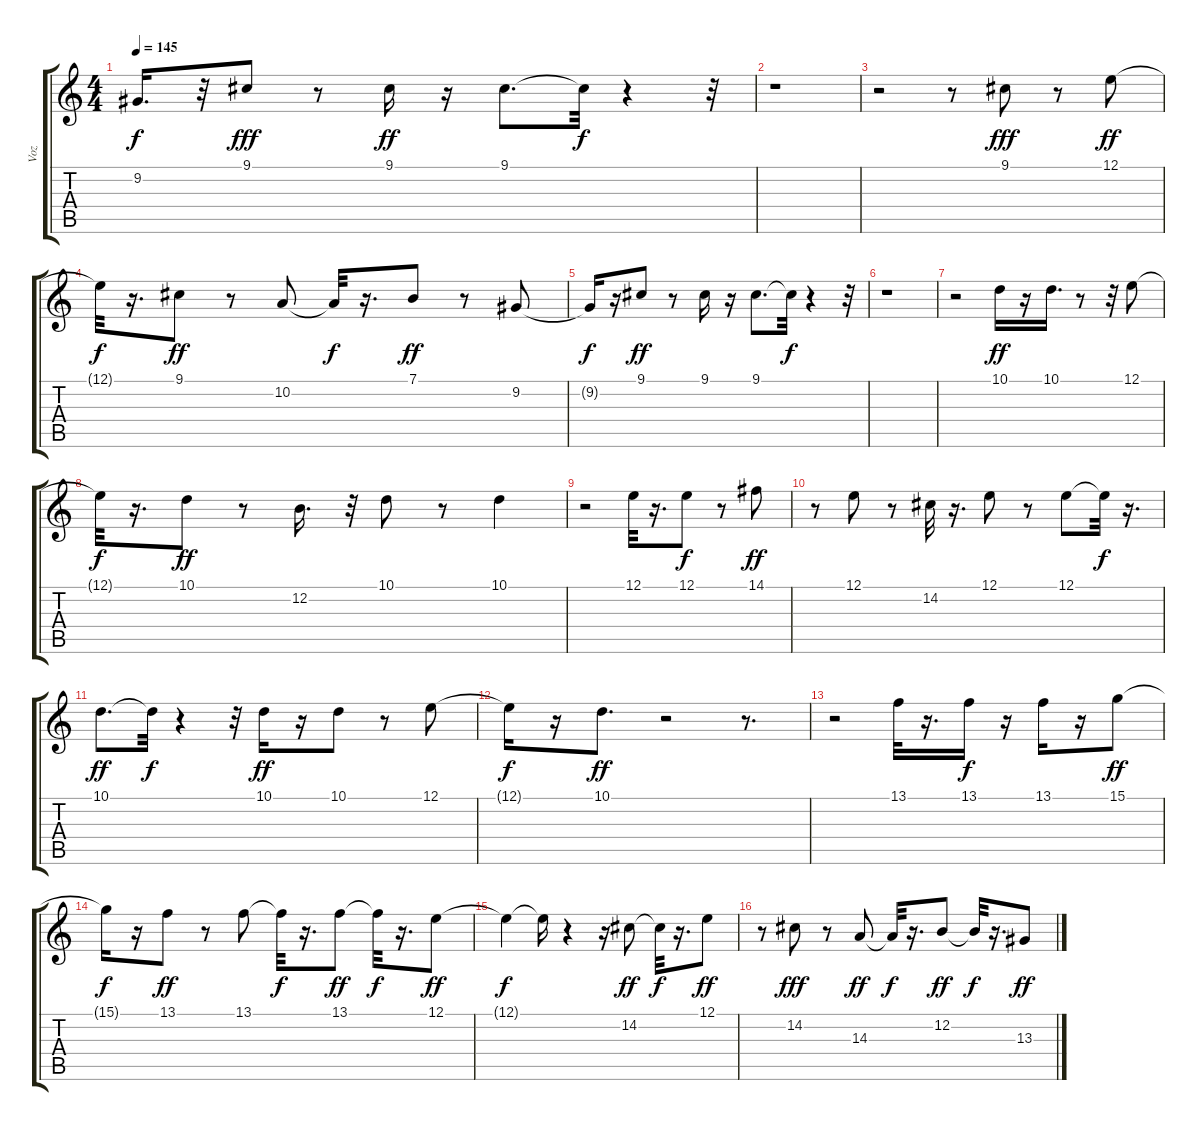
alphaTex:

\track ("Voz" "Voz") {instrument trumpet}
\staff {score tabs}
\tuning (E4 B3 G3 D3 A2 E2) {hide}
\ts (4 4)
\tempo 145
\clef g2
\ks c
9.2{t}.16{d dy f} r.32 9.1.8{dy fff} r.8 9.1.16{dy ff} r.16 9.1.8{d} 9.1{t}.32{dy f} r.4 r.32 |
r.1 |
r.2 r.8 9.1.8{dy fff} r.8 12.1.8{dy ff} |
12.1{t}.32{dy f} r.16{d} 9.1.8{dy ff} r.8 10.2.8 10.2{t}.32{dy f} r.16{d} 7.1.8{dy ff} r.8 9.2.8 |
9.2{t}.16{dy f} r.16 9.1.8{dy ff} r.8 9.1.16 r.16 9.1.8{d} 9.1{t}.32{dy f} r.4 r.32 |
r.1 |
r.2 10.1.16{dy ff} r.16 10.1.16{d} r.8 r.32 12.1.8 |
12.1{t}.32{dy f} r.16{d} 10.1.8{dy ff} r.8 12.2.16{d} r.32 10.1.8 r.8 10.1.4 |
r.2 12.1.32 r.16{d} 12.1.8{dy f} r.8 14.1.8{dy ff} |
r.8 12.1.8 r.8 14.2.32 r.16{d} 12.1.8 r.8 12.1.8 12.1{t}.32{dy f} r.16{d} |
10.1.8{d dy ff} 10.1{t}.32{dy f} r.4 r.32 10.1.16{dy ff} r.16 10.1.8 r.8 12.1.8 |
12.1{t}.16{dy f} r.16 10.1.8{d dy ff} r.2 r.8{d} |
r.2 13.1.32 r.16{d} 13.1.16{dy f} r.16 13.1.16 r.16 15.1.8{dy ff} |
15.1{t}.16{dy f} r.16 13.1.8{dy ff} r.8 13.1.8 13.1{t}.32{dy f} r.16{d} 13.1.8{dy ff} 13.1{t}.32{dy f} r.16{d} 12.1.8{dy ff} |
12.1{t}.4{dy f} 12.1{t}.16 r.4 r.16 14.2.8{dy ff} 14.2{t}.32{dy f} r.16{d} 12.1.8{dy ff} |
r.8 14.2.8{dy fff} r.8 14.3.8{dy ff} 14.3{t}.32{dy f} r.16{d} 12.2.8{dy ff} 12.2{t}.32{dy f} r.16{d} 13.3.8{dy ff}
